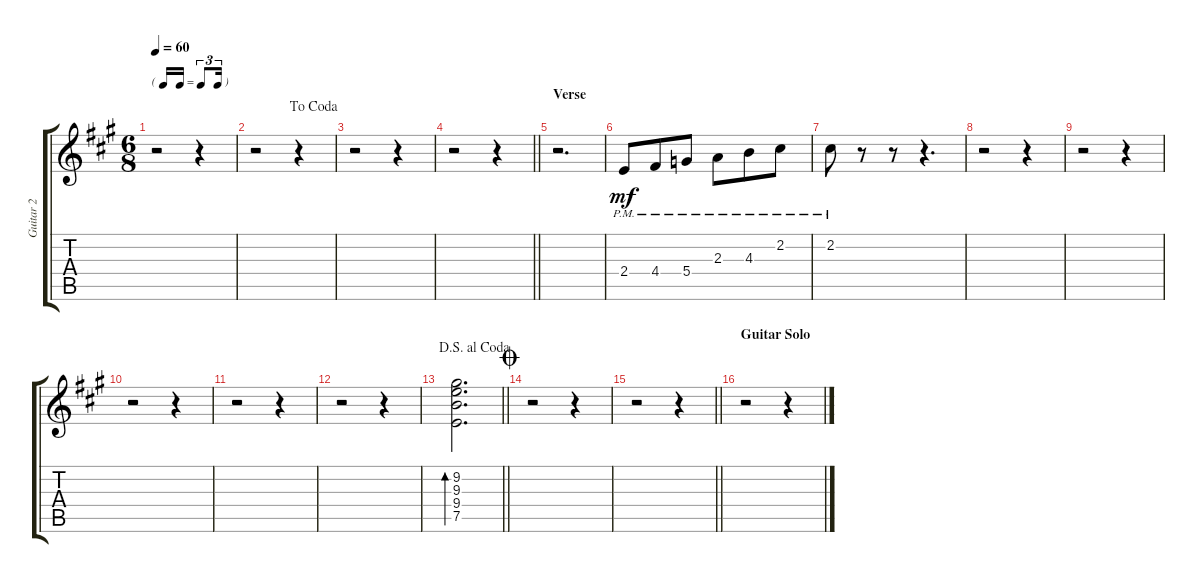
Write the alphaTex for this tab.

\track ("Guitar 2" "Guitar 2") {instrument electricguitarclean}
\staff {score tabs}
\tuning (E4 B3 G3 D3 A2 E2) {hide}
\ts (6 8)
\tf triplet16th
\tempo 60
\clef g2
\ks a
r.2{dy mf} r.4 |
\jump dacoda
r.2 r.4 |
r.2 r.4 |
\barLineRight lightlight
r.2 r.4 |
\section ("" "Verse")
r.2{d} |
2.4{pm}.8 4.4{pm}.8 5.4{pm}.8 2.3{pm}.8 4.3{pm}.8 2.2{pm}.8 |
2.2{pm}.8 r.8 r.8 r.4{d} |
r.2 r.4 |
r.2 r.4 |
r.2 r.4 |
r.2 r.4 |
r.2 r.4 |
\jump dalsegnoalcoda
\barLineRight lightlight
(9.2 9.3 9.4 7.5).2{d bd 120} |
\jump coda
r.2 r.4 |
\barLineRight lightlight
r.2 r.4 |
\section ("" "Guitar Solo")
r.2 r.4
